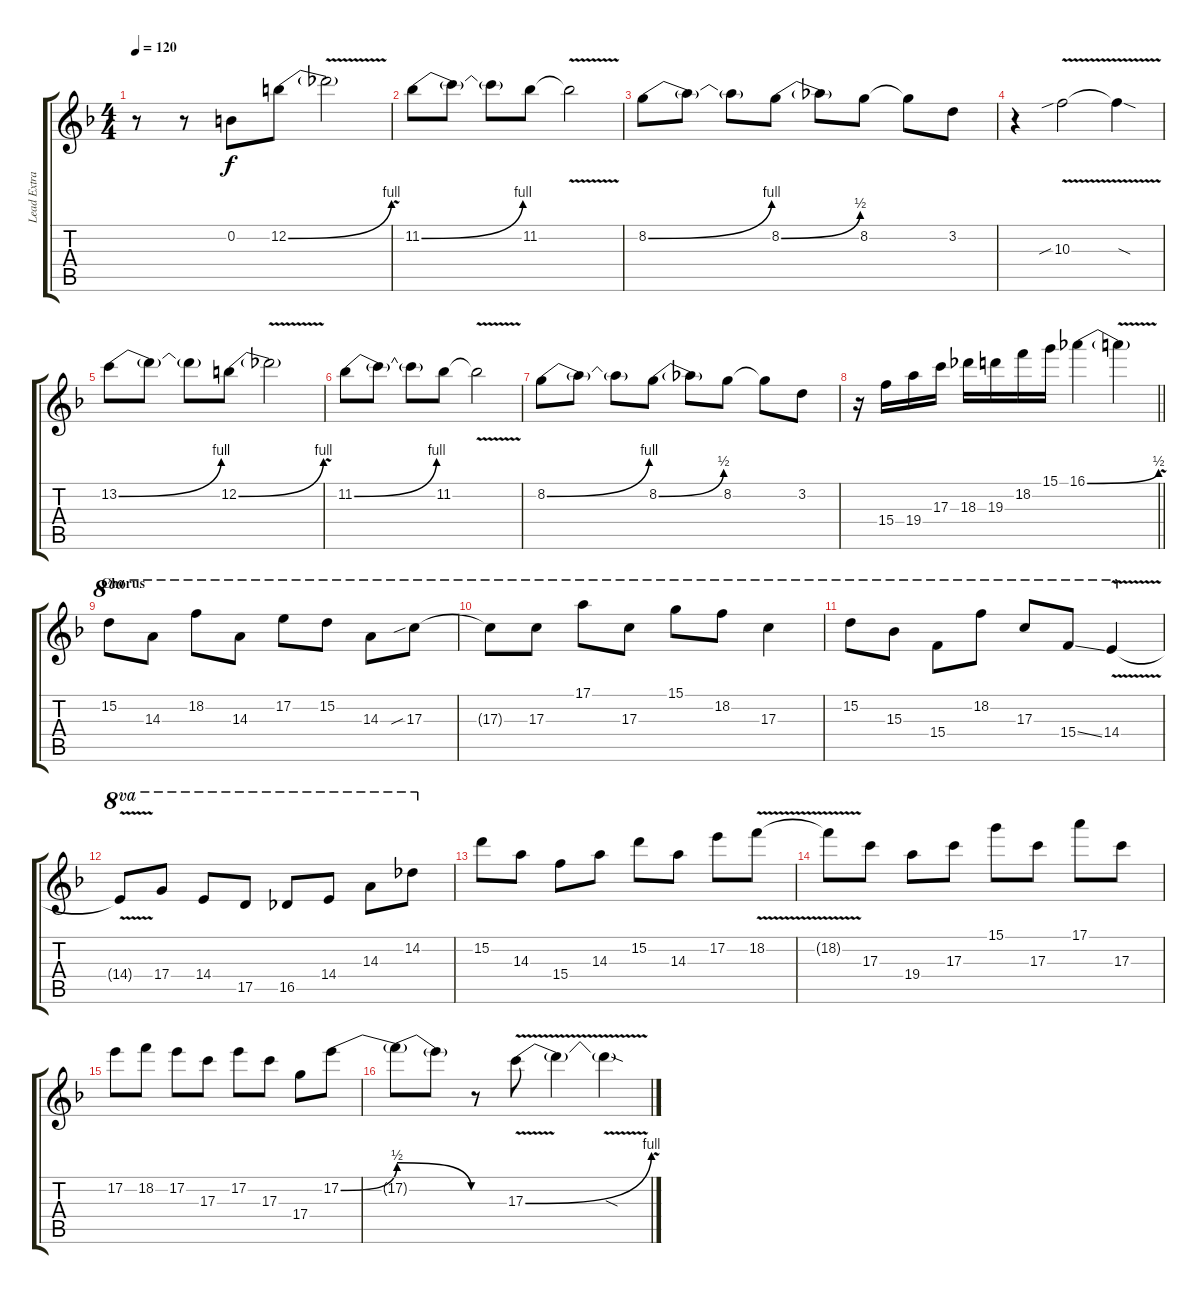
\track ("Lead Extra" "Lead Extra") {instrument distortionguitar}
\staff {score tabs}
\tuning (E4 B3 G3 D3 A2 D2) {hide}
\ts (4 4)
\tempo 120
\clef g2
\ks f
r.8{dy f} r.8 0.2.8 12.2{be (bend 0 0 60 4)}.8 12.2{v t}.2 |
11.2{be (bend 0 0 60 4)}.8 11.2{t}.8 11.2{t}.8 11.2.8 11.2{v t}.2 |
8.2{be (bend 0 0 60 4)}.8 8.2{t}.8 8.2{t}.8 8.2{be (bend 0 0 60 2)}.8 8.2{t}.8 8.2.8 8.2{t}.8 3.2.8 |
r.4 10.3{v sib}.2 10.3{sod t}.4 |
13.2{be (bend 0 0 60 4)}.8 13.2{t}.8 13.2{t}.8 12.2{be (bend 0 0 60 4)}.8 12.2{v t}.2 |
11.2{be (bend 0 0 60 4)}.8 11.2{t}.8 11.2{t}.8 11.2.8 11.2{v t}.2 |
8.2{be (bend 0 0 60 4)}.8 8.2{t}.8 8.2{t}.8 8.2{be (bend 0 0 60 2)}.8 8.2{t}.8 8.2.8 8.2{t}.8 3.2.8 |
\barLineRight lightlight
r.16 15.4.16 19.4.16 17.3.16 18.3.16 19.3.16 18.2.16 15.1.16 16.1{be (bend 0 0 60 2)}.4 16.1{v t}.4 |
\section ("" "Chorus")
15.2.8{ot 8va} 14.3.8{ot 8va} 18.2.8{ot 8va} 14.3.8{ot 8va} 17.2.8{ot 8va} 15.2.8{ot 8va} 14.3.8{ot 8va} 17.3{sib}.8{ot 8va} |
17.3{t}.8{ot 8va} 17.3.8{ot 8va} 17.1.8{ot 8va} 17.3.8{ot 8va} 15.1.8{ot 8va} 18.2.8{ot 8va} 17.3.4{ot 8va} |
15.2.8{ot 8va} 15.3.8{ot 8va} 15.4.8{ot 8va} 18.2.8{ot 8va} 17.3.8{ot 8va} 15.4{ss}.8{ot 8va} 14.4{v}.4{ot 8va} |
14.4{t}.8{ot 8va} 17.4.8{ot 8va} 14.4.8{ot 8va} 17.5.8{ot 8va} 16.5.8{ot 8va} 14.4.8{ot 8va} 14.3.8{ot 8va} 14.2.8{ot 8va} |
15.2.8 14.3.8 15.4.8 14.3.8 15.2.8 14.3.8 17.2.8 18.2{v}.8 |
18.2{t}.8 17.3.8 19.4.8 17.3.8 15.1.8 17.3.8 17.1.8 17.3.8 |
17.2.8 18.2.8 17.2.8 17.3.8 17.2.8 17.3.8 17.4.8 17.2{be (bend 0 0 60 2)}.8 |
17.2{be (release 0 2 60 0) t}.8 17.2{t}.8 r.8 17.3{be (bend 0 0 60 4) v}.8 17.3{t}.4 17.3{v sod t}.4
